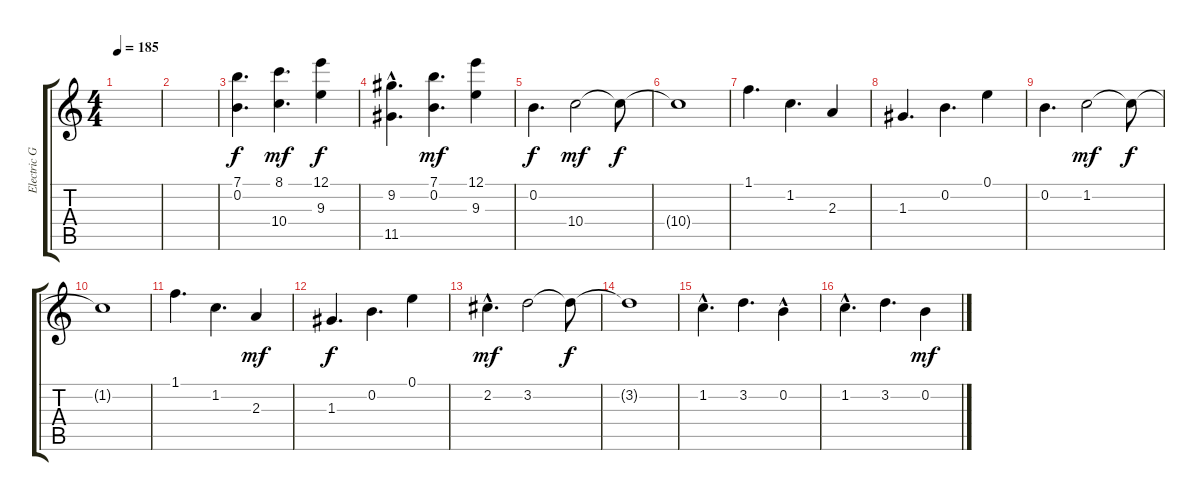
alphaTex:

\track ("Electric Guitar" "Electric G") {instrument electricguitarclean}
\staff {score tabs}
\tuning (E4 B3 G3 D3 A2 E2) {hide}
\ts (4 4)
\tempo 185
\clef g2
\ks c
|
|
(7.1 0.2).4{d dy f} (8.1 10.4).4{d dy mf} (12.1 9.3).4{dy f} |
(9.2{hac} 11.5{hac}).4{d} (7.1 0.2).4{d dy mf} (12.1 9.3).4 |
0.2.4{d dy f} 10.4.2{dy mf} 10.4{t}.8{dy f} |
10.4{t}.1 |
1.1.4{d} 1.2.4{d} 2.3.4 |
1.3.4{d} 0.2.4{d} 0.1.4 |
0.2.4{d} 1.2.2{dy mf} 1.2{t}.8{dy f} |
1.2{t}.1 |
1.1.4{d} 1.2.4{d} 2.3.4{dy mf} |
1.3.4{d dy f} 0.2.4{d} 0.1.4 |
2.2{hac}.4{d dy mf} 3.2.2 3.2{t}.8{dy f} |
3.2{t}.1 |
1.2{hac}.4{d} 3.2.4{d} 0.2{hac}.4 |
1.2{hac}.4{d} 3.2.4{d} 0.2.4{dy mf}
